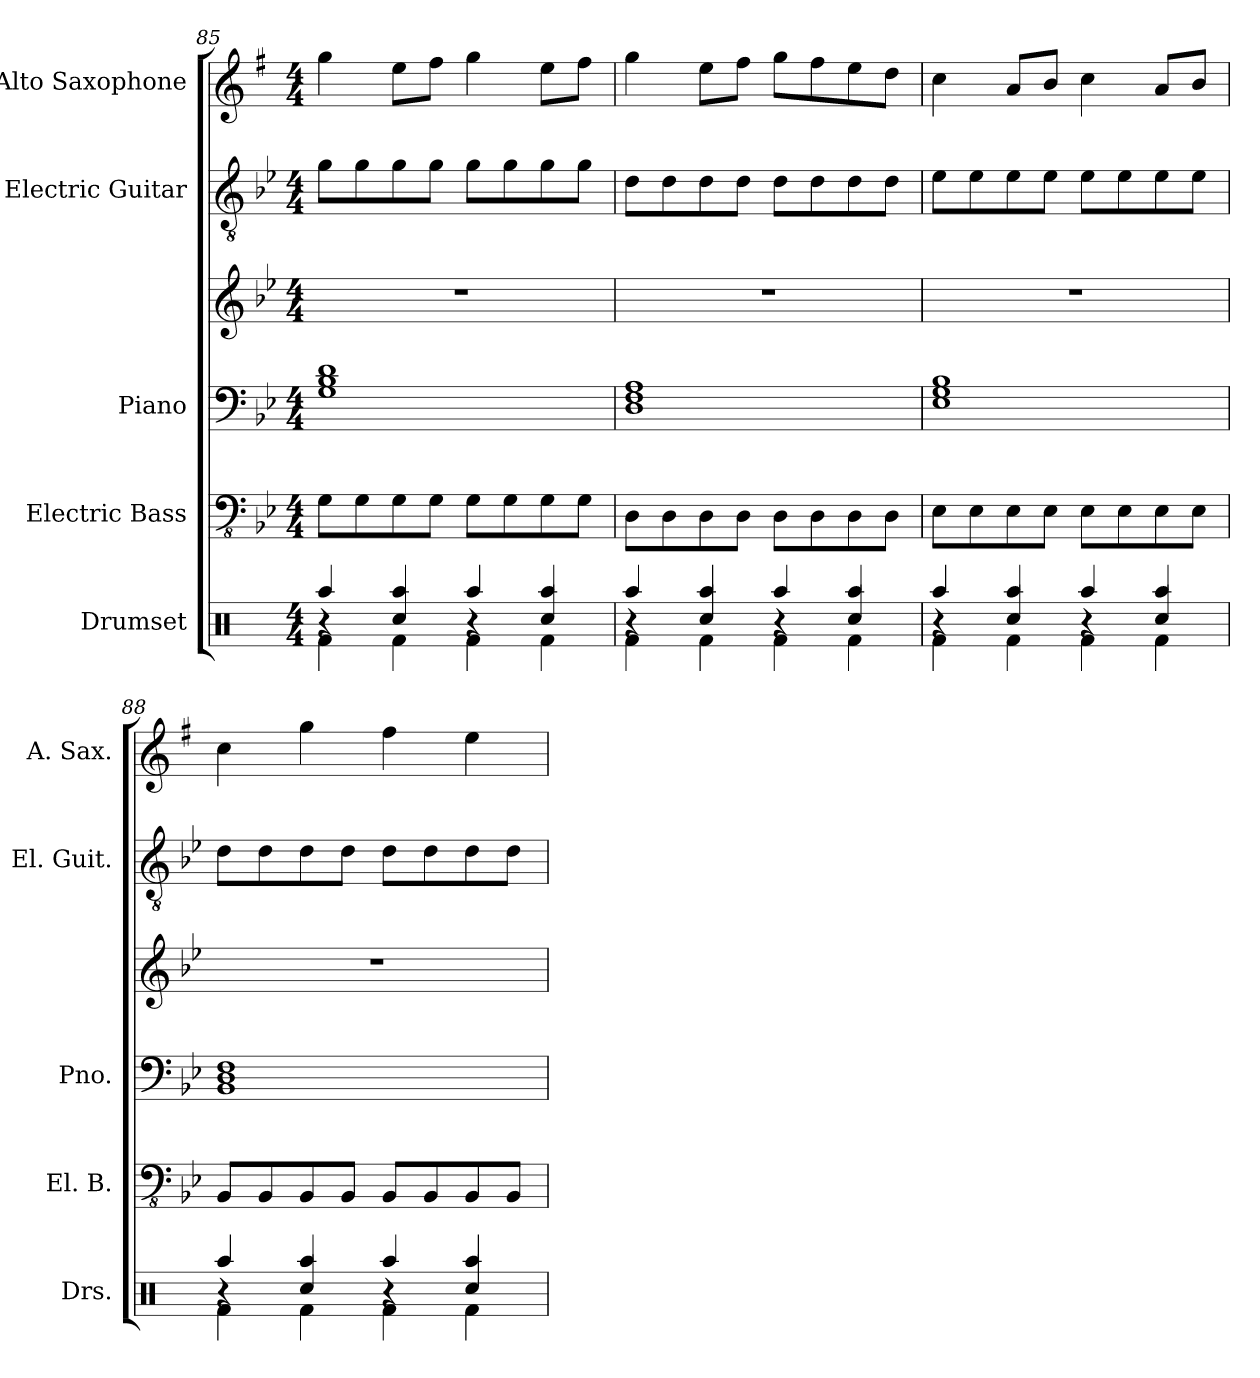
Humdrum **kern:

**kern	**kern	**kern	**kern	**kern	**kern
*part5	*part4	*part3	*part3	*part2	*part1
*staff6	*staff5	*staff4	*staff3	*staff2	*staff1
*I"Drumset	*I"Electric Bass	*I"Piano	*	*I"Electric Guitar	*I"Alto Saxophone
*I'Drs.	*I'El. B.	*I'Pno.	*	*I'El. Guit.	*I'A. Sax.
*clefX	*clefFv4	*clefF4	*clefG2	*clefGv2	*clefG2
*	*	*	*	*	*ITrd5c9
*k[]	*k[b-e-]	*k[b-e-]	*k[b-e-]	*k[b-e-]	*k[b-e-]
*C:	*B-:	*B-:	*B-:	*B-:	*B-:
*M4/4	*M4/4	*M4/4	*M4/4	*M4/4	*M4/4
=85	=85	=85	=85	=85	=85
*^	*	*	*	*	*
*	*^	*	*	*	*	*
4Raa/	4Rf\	4r	8GG\L	1G 1B- 1d	1r	8g\L	4b-\
.	.	.	8GG\	.	.	8g\	.
4Raa/	4Rf\	4Rcc/	8GG\	.	.	8g\	8g\L
.	.	.	8GG\J	.	.	8g\J	8a\J
4Raa/	4Rf\	4r	8GG\L	.	.	8g\L	4b-\
.	.	.	8GG\	.	.	8g\	.
4Raa/	4Rf\	4Rcc/	8GG\	.	.	8g\	8g\L
.	.	.	8GG\J	.	.	8g\J	8a\J
=86	=86	=86	=86	=86	=86	=86	=86
4Raa/	4Rf\	4r	8DD\L	1D 1F 1A	1r	8d\L	4b-\
.	.	.	8DD\	.	.	8d\	.
4Raa/	4Rf\	4Rcc/	8DD\	.	.	8d\	8g\L
.	.	.	8DD\J	.	.	8d\J	8a\J
4Raa/	4Rf\	4r	8DD\L	.	.	8d\L	8b-\L
.	.	.	8DD\	.	.	8d\	8a\
4Raa/	4Rf\	4Rcc/	8DD\	.	.	8d\	8g\
.	.	.	8DD\J	.	.	8d\J	8f\J
!!LO:PB:g=z
=87	=87	=87	=87	=87	=87	=87	=87
4Raa/	4Rf\	4r	8EE-\L	1E- 1G 1B-	1r	8e-\L	4e-\
.	.	.	8EE-\	.	.	8e-\	.
4Raa/	4Rf\	4Rcc/	8EE-\	.	.	8e-\	8c/L
.	.	.	8EE-\J	.	.	8e-\J	8d/J
4Raa/	4Rf\	4r	8EE-\L	.	.	8e-\L	4e-\
.	.	.	8EE-\	.	.	8e-\	.
4Raa/	4Rf\	4Rcc/	8EE-\	.	.	8e-\	8c/L
.	.	.	8EE-\J	.	.	8e-\J	8d/J
!!LO:PB:g=z
=88	=88	=88	=88	=88	=88	=88	=88
4Raa/	4Rf\	4r	8BBB-/L	1BB- 1D 1F	1r	8d\L	4e-\
.	.	.	8BBB-/	.	.	8d\	.
4Raa/	4Rf\	4Rcc/	8BBB-/	.	.	8d\	4b-\
.	.	.	8BBB-/J	.	.	8d\J	.
4Raa/	4Rf\	4r	8BBB-/L	.	.	8d\L	4a\
.	.	.	8BBB-/	.	.	8d\	.
4Raa/	4Rf\	4Rcc/	8BBB-/	.	.	8d\	4g\
.	.	.	8BBB-/J	.	.	8d\J	.
*v	*v	*v	*	*	*	*	*
=	=	=	=	=	=
*-	*-	*-	*-	*-	*-
